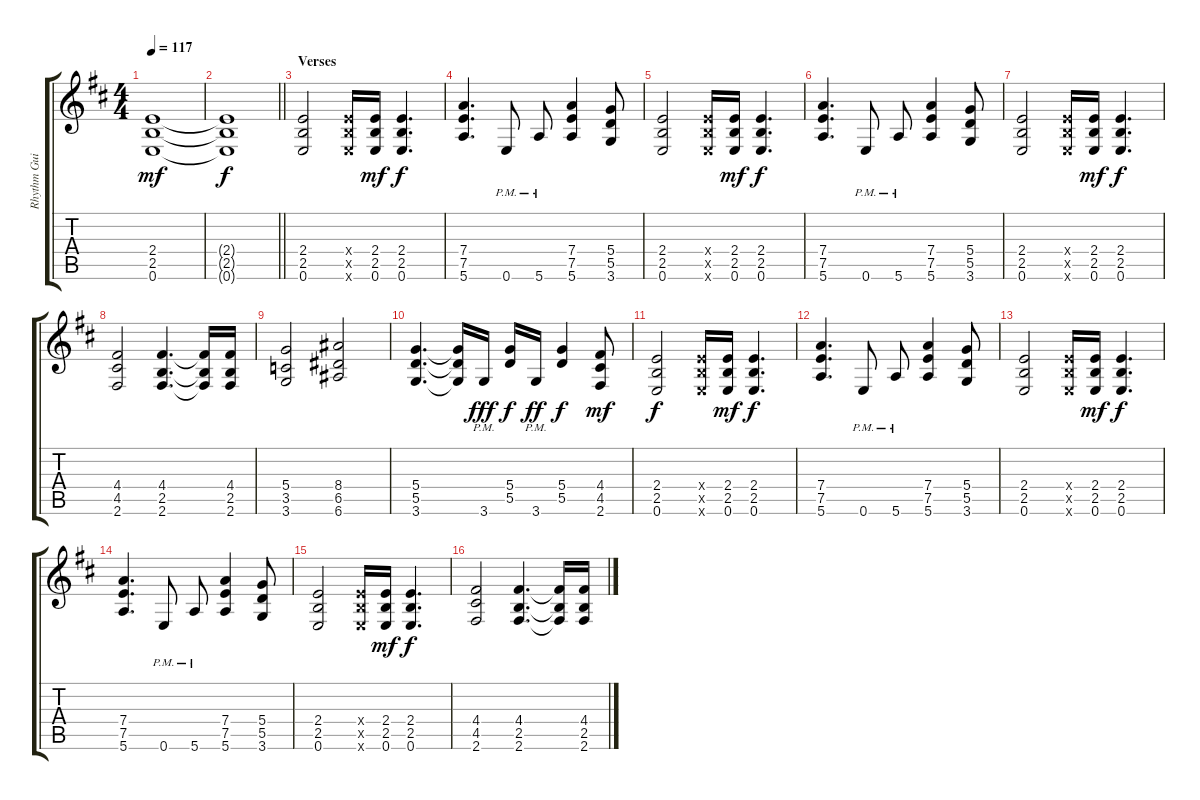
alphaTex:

\track ("Rhythm Guitar" "Rhythm Gui") {instrument overdrivenguitar}
\staff {score tabs}
\tuning (E4 B3 G3 D3 A2 E2) {hide}
\ts (4 4)
\tempo 117
\clef g2
\ks d
(2.4 2.5 0.6).1{dy mf} |
\barLineRight lightlight
(2.4{t} 2.5{t} 0.6{t}).1{dy f} |
\section ("" "Verses")
(2.4 2.5 0.6).2 (2.4{x} 2.5{x} 0.6{x}).16 (2.4 2.5 0.6).16{dy mf} (2.4 2.5 0.6).4{d dy f} |
(7.4 7.5 5.6).4{d} 0.6{pm}.8 5.6{pm}.8 (7.4 7.5 5.6).4 (5.4 5.5 3.6).8 |
(2.4 2.5 0.6).2 (2.4{x} 2.5{x} 0.6{x}).16 (2.4 2.5 0.6).16{dy mf} (2.4 2.5 0.6).4{d dy f} |
(7.4 7.5 5.6).4{d} 0.6{pm}.8 5.6{pm}.8 (7.4 7.5 5.6).4 (5.4 5.5 3.6).8 |
(2.4 2.5 0.6).2 (2.4{x} 2.5{x} 0.6{x}).16 (2.4 2.5 0.6).16{dy mf} (2.4 2.5 0.6).4{d dy f} |
(4.4 4.5 2.6).2 (4.4 2.5 2.6).4{d} (4.4{t} 2.5{t} 2.6{t}).16 (4.4 2.5 2.6).16 |
(5.4 3.5 3.6).2 (8.4 6.5 6.6).2 |
(5.4 5.5 3.6).4{d} (5.4{t} 5.5{t} 3.6{t}).16 3.6{pm}.16{dy fff} (5.4 5.5).16{dy f} 3.6{pm}.16{dy ff} (5.4 5.5).4{dy f} (4.4 4.5 2.6).8{dy mf} |
(2.4 2.5 0.6).2{dy f} (2.4{x} 2.5{x} 0.6{x}).16 (2.4 2.5 0.6).16{dy mf} (2.4 2.5 0.6).4{d dy f} |
(7.4 7.5 5.6).4{d} 0.6{pm}.8 5.6{pm}.8 (7.4 7.5 5.6).4 (5.4 5.5 3.6).8 |
(2.4 2.5 0.6).2 (2.4{x} 2.5{x} 0.6{x}).16 (2.4 2.5 0.6).16{dy mf} (2.4 2.5 0.6).4{d dy f} |
(7.4 7.5 5.6).4{d} 0.6{pm}.8 5.6{pm}.8 (7.4 7.5 5.6).4 (5.4 5.5 3.6).8 |
(2.4 2.5 0.6).2 (2.4{x} 2.5{x} 0.6{x}).16 (2.4 2.5 0.6).16{dy mf} (2.4 2.5 0.6).4{d dy f} |
(4.4 4.5 2.6).2 (4.4 2.5 2.6).4{d} (4.4{t} 2.5{t} 2.6{t}).16 (4.4 2.5 2.6).16
